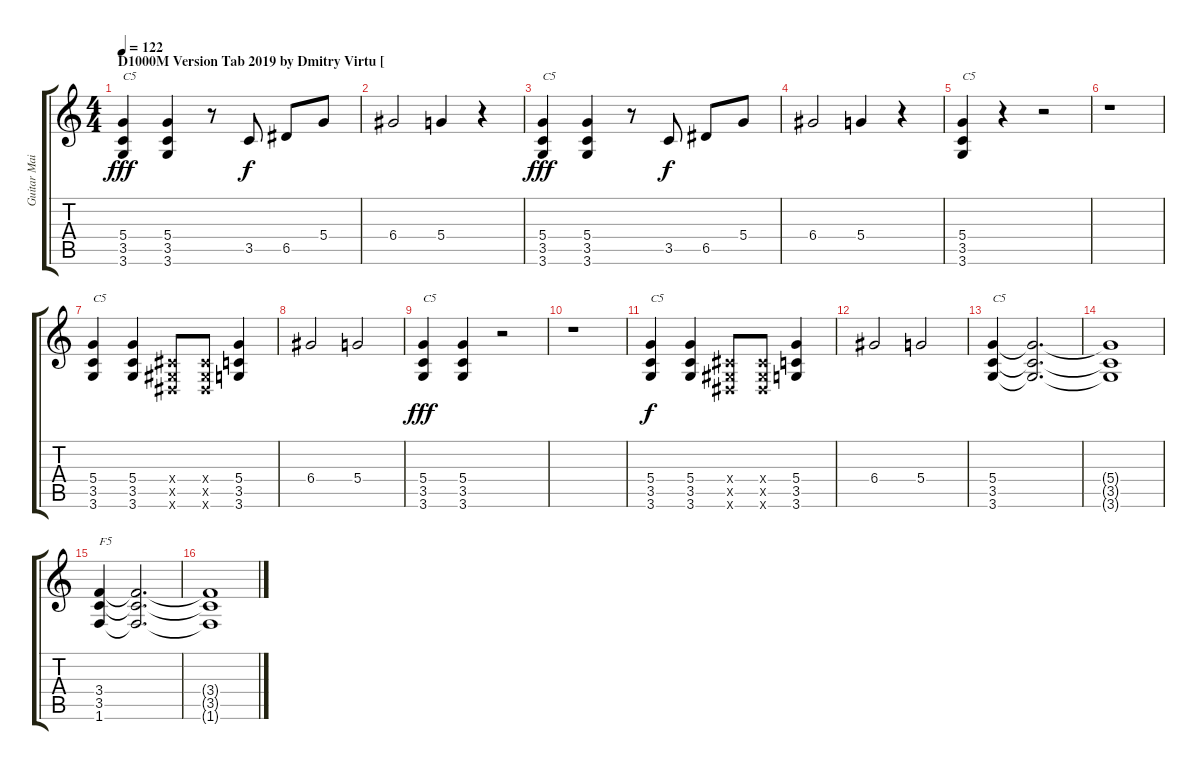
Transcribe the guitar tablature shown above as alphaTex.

\track ("Guitar Main" "Guitar Mai") {instrument distortionguitar}
\staff {score tabs}
\tuning (E4 B3 G3 D3 A2 E2) {hide}
\ts (4 4)
\section ("" "D1000M Version Tab 2019 by Dmitry Virtu [")
\tempo 122
\clef g2
\ks c
(5.4 3.5 3.6).4{txt "C5" dy fff instrument distortionguitar} (5.4 3.5 3.6).4 r.8 3.5.8{dy f} 6.5.8 5.4.8 |
6.4.2 5.4.4 r.4 |
(5.4 3.5 3.6).4{txt "C5" dy fff} (5.4 3.5 3.6).4 r.8 3.5.8{dy f} 6.5.8 5.4.8 |
6.4.2 5.4.4 r.4 |
(5.4 3.5 3.6).4{txt "C5"} r.4 r.2 |
r.1 |
(5.4 3.5 3.6).4{txt "C5"} (5.4 3.5 3.6).4 (-1.4{x} -1.5{x} -1.6{x}).8 (-1.4{x} -1.5{x} -1.6{x}).8 (5.4 3.5 3.6).4 |
6.4.2 5.4.2 |
(5.4 3.5 3.6).4{txt "C5" dy fff} (5.4 3.5 3.6).4 r.2 |
r.1 |
(5.4 3.5 3.6).4{txt "C5" dy f} (5.4 3.5 3.6).4 (-1.4{x} -1.5{x} -1.6{x}).8 (-1.4{x} -1.5{x} -1.6{x}).8 (5.4 3.5 3.6).4 |
6.4.2 5.4.2 |
(5.4 3.5 3.6).4{txt "C5"} (5.4{t} 3.5{t} 3.6{t}).2{d} |
(5.4{t} 3.5{t} 3.6{t}).1 |
(3.4 3.5 1.6).4{txt "F5"} (3.4{t} 3.5{t} 1.6{t}).2{d} |
(3.4{t} 3.5{t} 1.6{t}).1
